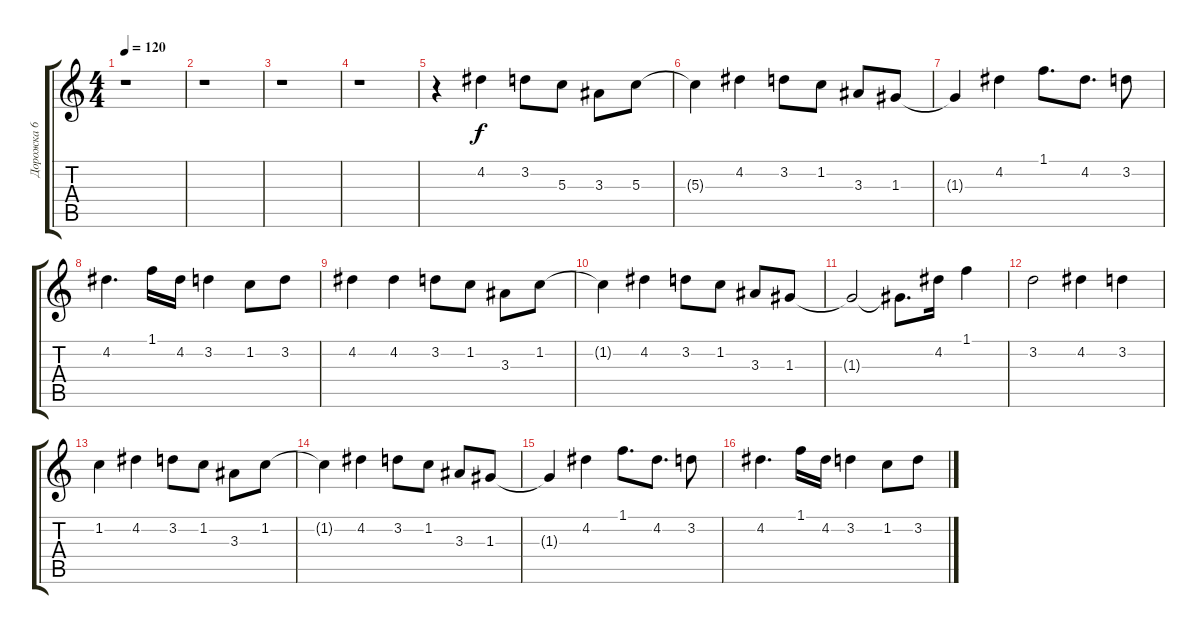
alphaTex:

\track ("Дорожка 6" "Дорожка 6") {instrument distortionguitar}
\staff {score tabs}
\tuning (E4 B3 G3 D3 A2 E2) {hide}
\ts (4 4)
\tempo 120
\clef g2
\ks c
r.1{dy f} |
r.1 |
r.1 |
r.1 |
r.4 4.2.4 3.2.8 5.3.8 3.3.8 5.3.8 |
5.3{t}.4 4.2.4 3.2.8 1.2.8 3.3.8 1.3.8 |
1.3{t}.4 4.2.4 1.1.8{d} 4.2.8{d} 3.2.8 |
4.2.4{d} 1.1.16 4.2.16 3.2.4 1.2.8 3.2.8 |
4.2.4 4.2.4 3.2.8 1.2.8 3.3.8 1.2.8 |
1.2{t}.4 4.2.4 3.2.8 1.2.8 3.3.8 1.3.8 |
1.3{t}.2 1.3{t}.8{d} 4.2.16 1.1.4 |
3.2.2 4.2.4 3.2.4 |
1.2.4 4.2.4 3.2.8 1.2.8 3.3.8 1.2.8 |
1.2{t}.4 4.2.4 3.2.8 1.2.8 3.3.8 1.3.8 |
1.3{t}.4 4.2.4 1.1.8{d} 4.2.8{d} 3.2.8 |
4.2.4{d} 1.1.16 4.2.16 3.2.4 1.2.8 3.2.8
